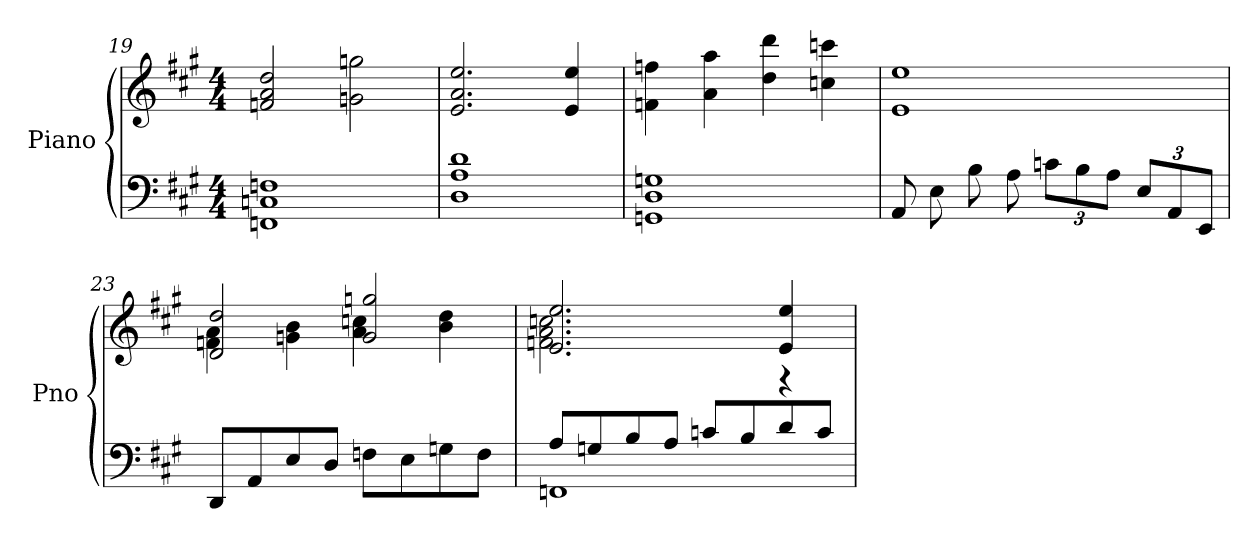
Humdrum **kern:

**kern	**kern
*part1	*part1
*staff2	*staff1
*I"Piano	*
*I'Pno	*
!!LO:LB:g=z
*clefF4	*clefG2
*k[f#c#g#]	*k[f#c#g#]
*M4/4	*M4/4
=19	=19
*^	*
*	*^	*
1Fn	1Cn	1FFn	2fn/ 2a/ 2dd/
.	.	.	2gn\ 2ggn\
=20	=20	=20	=20
1d	1A	1D	2.e/ 2.a/ 2.ee/
.	.	.	4e/ 4ee/
=21	=21	=21	=21
1Gn	1D	1GGn	4fn\ 4ffn\
.	.	.	4a\ 4aa\
.	.	.	4dd\ 4ddd\
.	.	.	4ccn\ 4cccn\
*v	*v	*v	*
=22	=22
*	*^
8AA/	1ee	1e
8E\	.	.
8B\	.	.
8A\	.	.
*Xbrackettup	*	*
12cn\L	.	.
12B\	.	.
12A\J	.	.
12E/L	.	.
12AA/	.	.
12EE/J	.	.
=23	=23	=23
8DD/L	2d/ 2dd/	4fn\ 4a\
8AA/	.	.
8E/	.	4gn\ 4b\
8D/J	.	.
8Fn\L	2g/ 2ggn/	4a\ 4ccn\
8E\	.	.
8Gn\	.	4b\ 4dd\
8F\J	.	.
!!LO:LB:g=z	!!
=24	=24	=24
*^	*	*
8A/L	1FFn	2.e/ 2.ee/	2.fn\ 2.a\ 2.ccn\
8Gn/	.	.	.
8B/	.	.	.
8A/J	.	.	.
8cn/L	.	.	.
8B/	.	.	.
8d/	.	4e/ 4ee/	4r
8c/J	.	.	.
*v	*v	*	*
*	*v	*v
=	=
*-	*-
